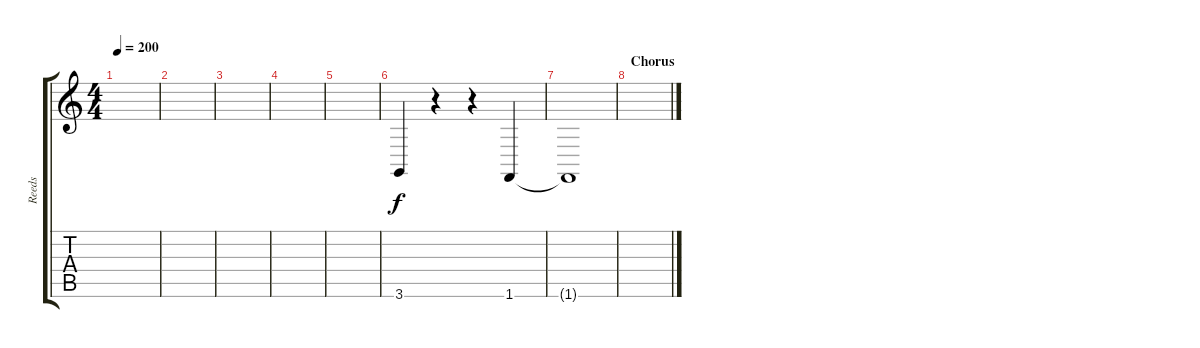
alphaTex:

\track ("Reeds" "Reeds") {instrument baritonesax}
\staff {score tabs}
\tuning (E4 B3 G3 D3 A2 E2) {hide}
\ts (4 4)
\tempo 200
\clef g2
\ks c
|
|
|
|
|
3.6.4 r.4 r.4 1.6.4 |
1.6{t}.1 |
\section ("" "Chorus")
